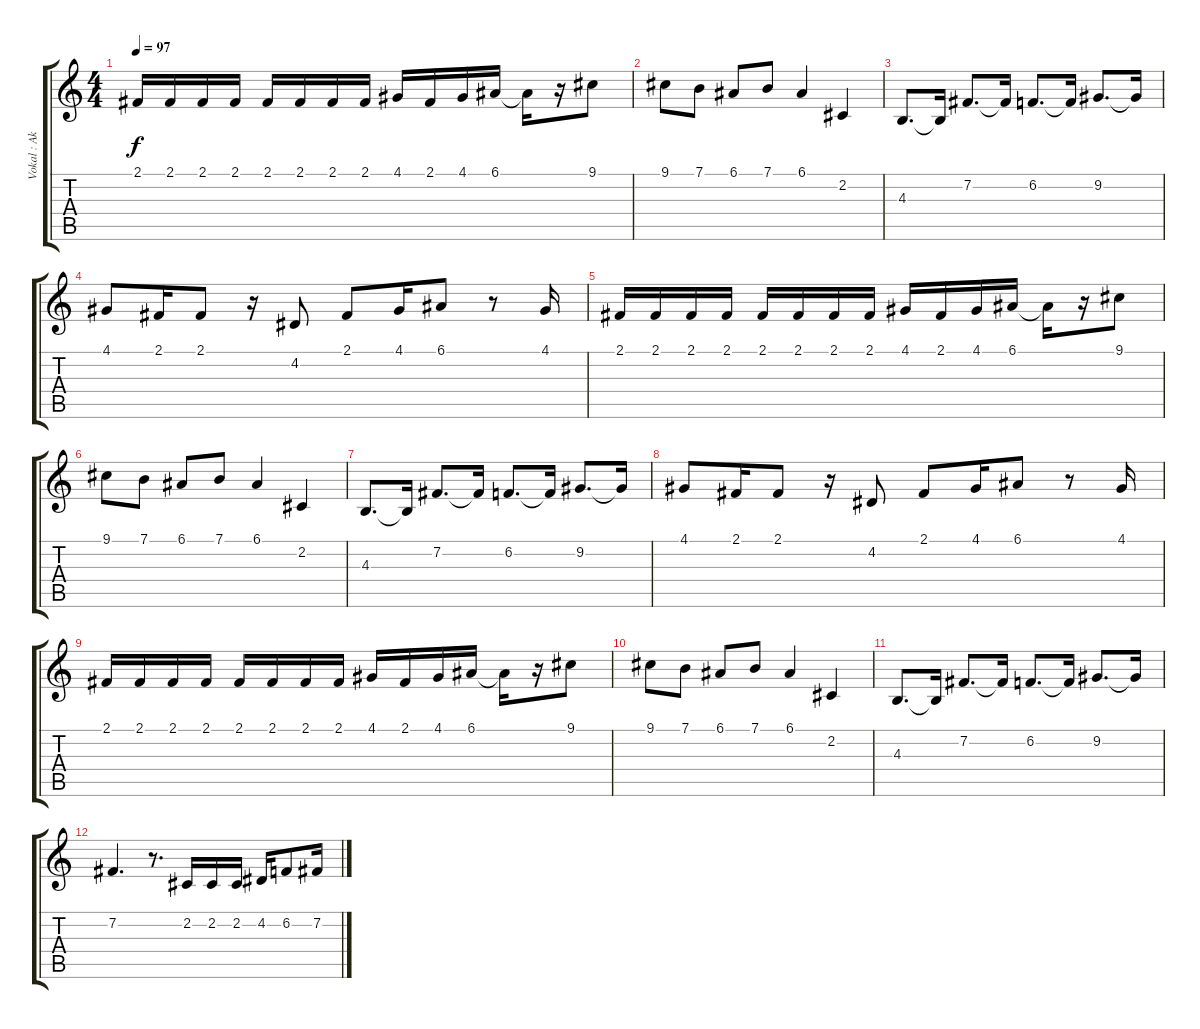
\track ("Vokal : Akiyama Mio - Swan" "Vokal : Ak") {instrument clarinet}
\staff {score tabs}
\tuning (E4 B3 G3 D3 A2 E2) {hide}
\ts (4 4)
\tempo 97
\clef g2
\ks c
2.1.16{dy f} 2.1.16 2.1.16 2.1.16 2.1.16 2.1.16 2.1.16 2.1.16 4.1.16 2.1.16 4.1.16 6.1.16 6.1{t}.16 r.16 9.1.8 |
9.1.8 7.1.8 6.1.8 7.1.8 6.1.4 2.2.4 |
4.3.8{d} 4.3{t}.16 7.2.8{d} 7.2{t}.16 6.2.8{d} 6.2{t}.16 9.2.8{d} 9.2{t}.16 |
4.1.8 2.1.16 2.1.8 r.16 4.2.8 2.1.8 4.1.16 6.1.8 r.8 4.1.16 |
2.1.16 2.1.16 2.1.16 2.1.16 2.1.16 2.1.16 2.1.16 2.1.16 4.1.16 2.1.16 4.1.16 6.1.16 6.1{t}.16 r.16 9.1.8 |
9.1.8 7.1.8 6.1.8 7.1.8 6.1.4 2.2.4 |
4.3.8{d} 4.3{t}.16 7.2.8{d} 7.2{t}.16 6.2.8{d} 6.2{t}.16 9.2.8{d} 9.2{t}.16 |
4.1.8 2.1.16 2.1.8 r.16 4.2.8 2.1.8 4.1.16 6.1.8 r.8 4.1.16 |
2.1.16 2.1.16 2.1.16 2.1.16 2.1.16 2.1.16 2.1.16 2.1.16 4.1.16 2.1.16 4.1.16 6.1.16 6.1{t}.16 r.16 9.1.8 |
9.1.8 7.1.8 6.1.8 7.1.8 6.1.4 2.2.4 |
4.3.8{d} 4.3{t}.16 7.2.8{d} 7.2{t}.16 6.2.8{d} 6.2{t}.16 9.2.8{d} 9.2{t}.16 |
7.2.4{d} r.8{d} 2.2.16 2.2.16 2.2.16 4.2.16 6.2.8 7.2.16
